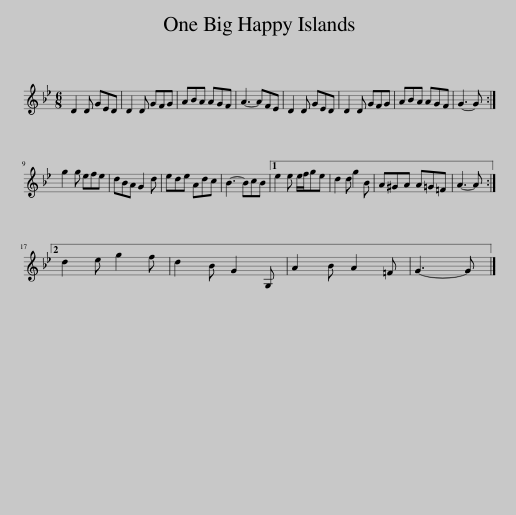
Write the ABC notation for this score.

X:1
L:1/8
M:6/8
I:linebreak $
K:Gmin
V:1 treble
V:1
 D2 D GED | D2 D GFG | ABA AGF | A3- AFE | D2 D GED | %5
 D2 D GFG | ABA AGF | G3- G :|$ g2 g efe | dBA G2 d | %10
 ede Adc | B3- BcB |1 e2 e e/f/ge | d2 d g2 B | A^GA A=G=F | %15
 A3- A :|2$ d2 e g2 f | d2 B G2 G, | A2 B A2 =F | G3- G |] %20
